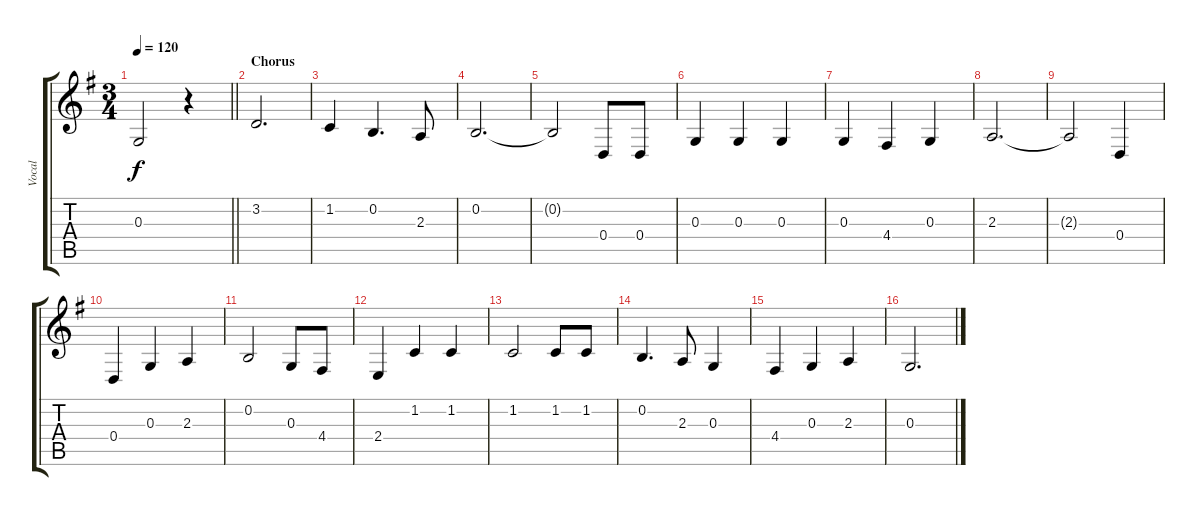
\track ("Vocal" "Vocal") {instrument tenorsax}
\staff {score tabs}
\tuning (E4 B3 G3 D3 A2 E2) {hide}
\ts (3 4)
\tempo 120
\clef g2
\barLineRight lightlight
\ks g
0.3{t}.2{dy f} r.4 |
\section ("" "Chorus")
3.2.2{d} |
1.2.4 0.2.4{d} 2.3.8 |
0.2.2{d} |
0.2{t}.2 0.4.8 0.4.8 |
0.3.4 0.3.4 0.3.4 |
0.3.4 4.4.4 0.3.4 |
2.3.2{d} |
2.3{t}.2 0.4.4 |
0.4.4 0.3.4 2.3.4 |
0.2.2 0.3.8 4.4.8 |
2.4.4 1.2.4 1.2.4 |
1.2.2 1.2.8 1.2.8 |
0.2.4{d} 2.3.8 0.3.4 |
4.4.4 0.3.4 2.3.4 |
0.3.2{d}
